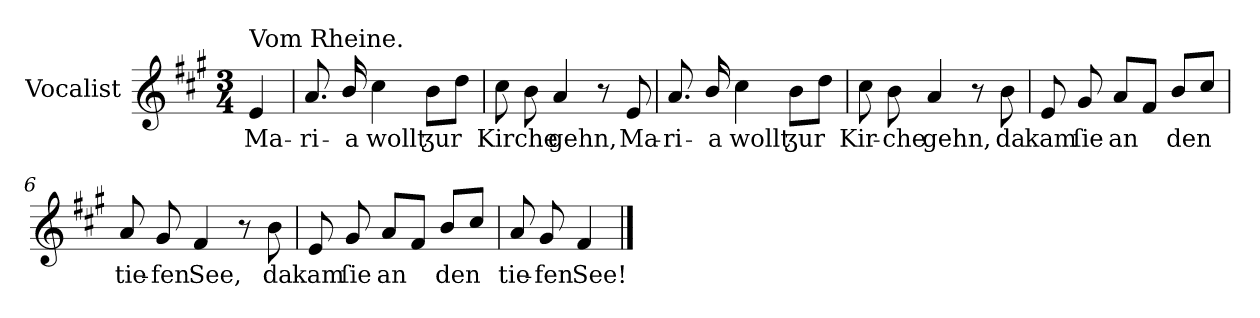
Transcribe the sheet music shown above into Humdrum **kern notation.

**kern	**text
*part1	*part1
*staff1	*staff1
*I"Vocalist	*
*k[f#c#g#]	*
*A:	*
*M3/4	*
=	=
!LO:TX:a:t=Vom Rheine.	!
4e	Ma-
=1	=1
8.a	-ri-
16b/	-a
4cc#	wollt
8bL	ʒur
8ddJ	.
=2	=2
8cc#	Kirche
8b	.
4a	gehn,
8r	.
8e	Ma-
=3	=3
8.a	-ri-
16b/	-a
4cc#	wollt
8bL	ʒur
8ddJ	.
=4	=4
8cc#	Kir-
8b	-che
4a	gehn,
8r	.
8b	da
=5	=5
8e	kam
8g#	ſie
8aL	an
8f#J	.
8b/L	den
8cc#J	.
=6	=6
8a	tie-
8g#	-fen
4f#	See,
8r	.
8b	da
=7	=7
8e	kam
8g#	ſie
8aL	an
8f#J	.
8b/L	den
8cc#J	.
=8	=8
8a	tie-
8g#	-fen
4f#	See!
==	==
*-	*-
